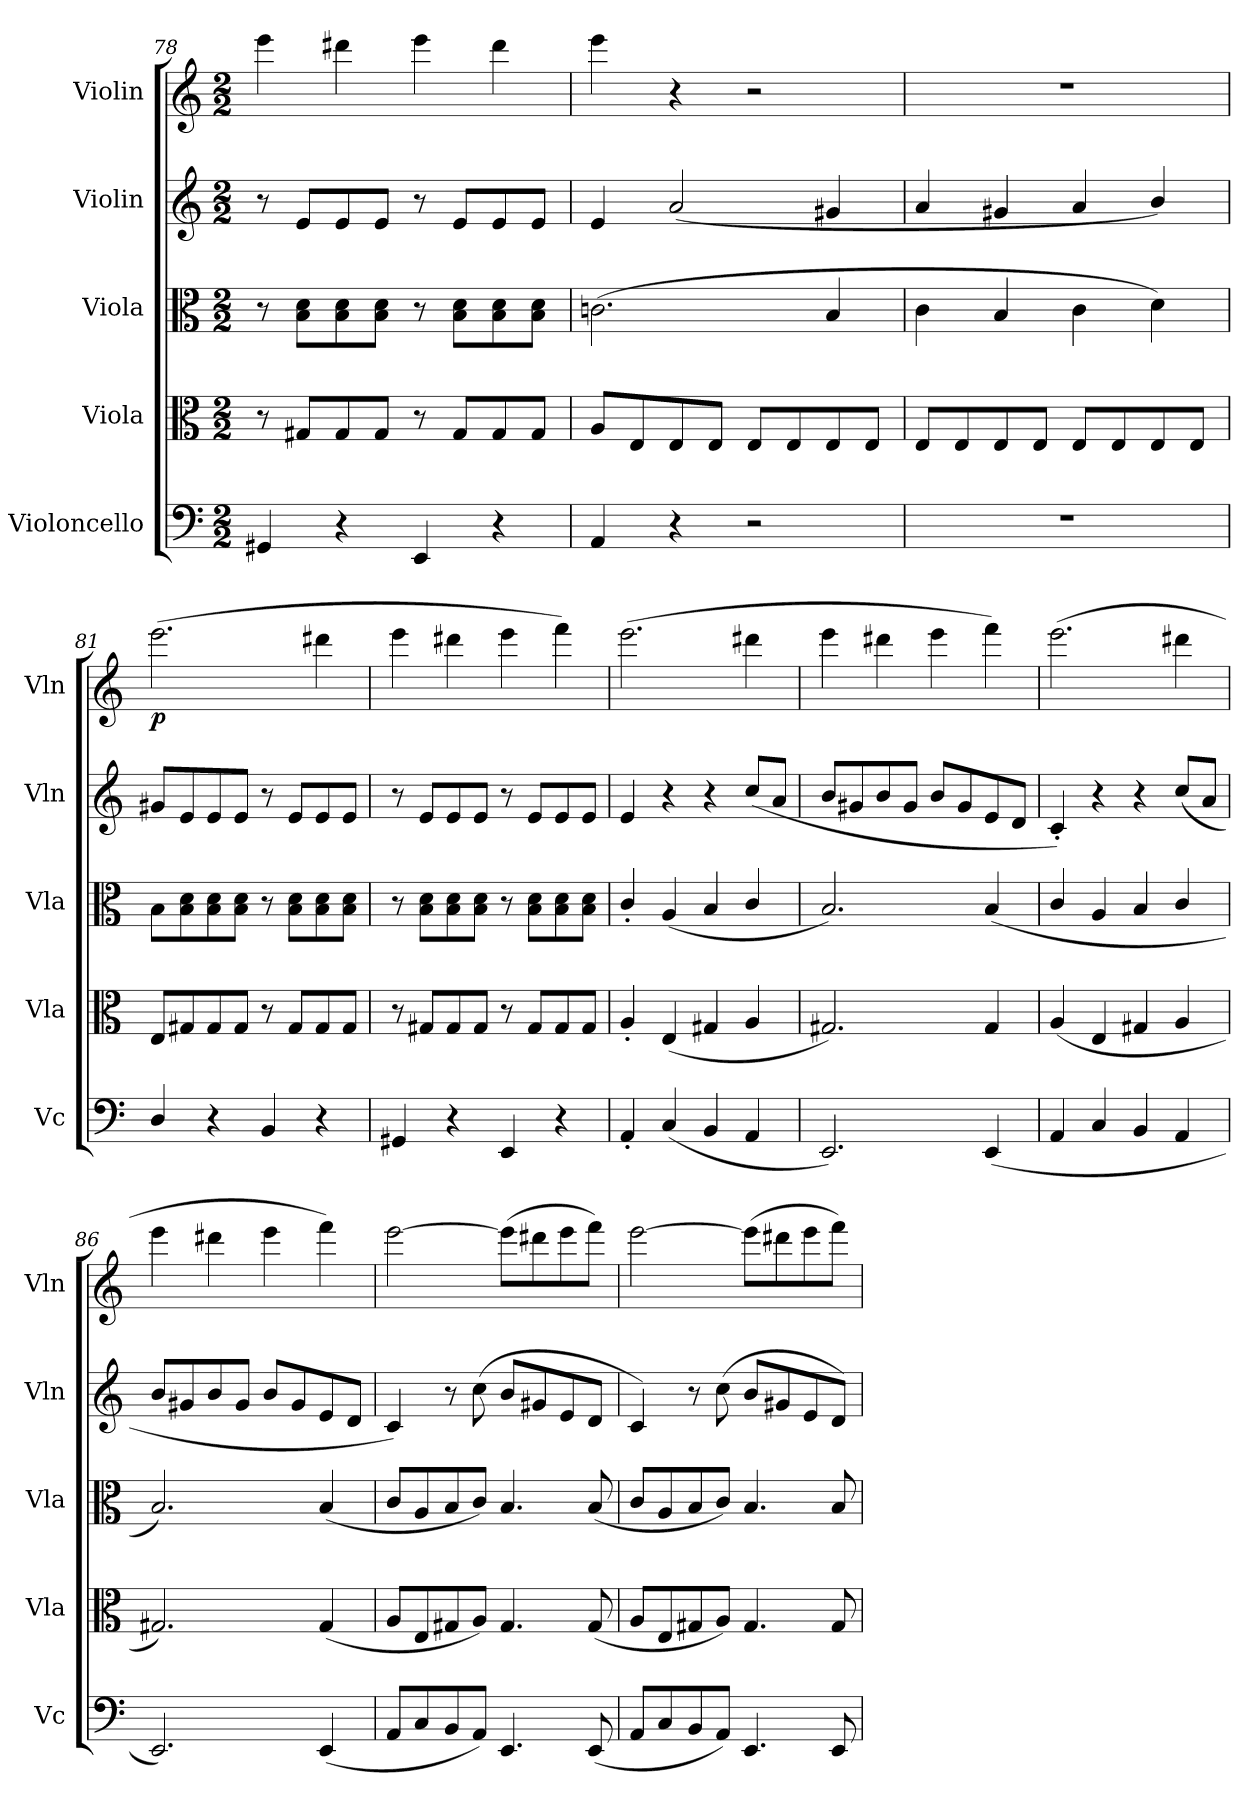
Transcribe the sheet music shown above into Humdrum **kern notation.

**kern	**kern	**kern	**kern	**kern	**dynam
*part5	*part4	*part3	*part2	*part1	*part1
*staff5	*staff4	*staff3	*staff2	*staff1	*staff1
*I"Violoncello	*I"Viola	*I"Viola	*I"Violin	*I"Violin	*
*I'Vc	*I'Vla	*I'Vla	*I'Vln	*I'Vln	*
*clefF4	*clefC3	*clefC3	*clefG2	*clefG2	*
*k[]	*k[]	*k[]	*k[]	*k[]	*
*M2/2	*M2/2	*M2/2	*M2/2	*M2/2	*
=78	=78	=78	=78	=78	=78
4GG#X/	8r	8r	8r	4eee\	.
.	8G#X/L	8B\ 8d\L	8e/L	.	.
4r	8G#/	8B\ 8d\	8e/	4ddd#X\	.
.	8G#/J	8B\ 8d\J	8e/J	.	.
4EE/	8r	8r	8r	4eee\	.
.	8G#/L	8B\ 8d\L	8e/L	.	.
4r	8G#/	8B\ 8d\	8e/	4ddd#\	.
.	8G#/J	8B\ 8d\J	8e/J	.	.
=79	=79	=79	=79	=79	=79
4AA/	8A/L	(2.cn\	4e/	4eee\	.
.	8E/	.	.	.	.
4r	8E/	.	(2a/	4r	.
.	8E/J	.	.	.	.
2r	8E/L	.	.	2r	.
.	8E/	.	.	.	.
.	8E/	4B/	4g#X/	.	.
.	8E/J	.	.	.	.
=80	=80	=80	=80	=80	=80
1r	8E/L	4c\	4a/	1r	.
.	8E/	.	.	.	.
.	8E/	4B/	4g#X/	.	.
.	8E/J	.	.	.	.
.	8E/L	4c\	4a/	.	.
.	8E/	.	.	.	.
.	8E/	4d\)	4b/)	.	.
.	8E/J	.	.	.	.
=81	=81	=81	=81	=81	=81
4D/	8E/L	8B\L	8g#X/L	(2.eee\	p
.	8G#X/	8B\ 8d\	8e/	.	.
4r	8G#/	8B\ 8d\	8e/	.	.
.	8G#/J	8B\ 8d\J	8e/J	.	.
4BB/	8r	8r	8r	.	.
.	8G#/L	8B\ 8d\L	8e/L	.	.
4r	8G#/	8B\ 8d\	8e/	4ddd#X\	.
.	8G#/J	8B\ 8d\J	8e/J	.	.
=82	=82	=82	=82	=82	=82
4GG#X/	8r	8r	8r	4eee\	.
.	8G#X/L	8B\ 8d\L	8e/L	.	.
4r	8G#/	8B\ 8d\	8e/	4ddd#X\	.
.	8G#/J	8B\ 8d\J	8e/J	.	.
4EE/	8r	8r	8r	4eee\	.
.	8G#/L	8B\ 8d\L	8e/L	.	.
4r	8G#/	8B\ 8d\	8e/	4fff\)	.
.	8G#/J	8B\ 8d\J	8e/J	.	.
=83	=83	=83	=83	=83	=83
4AA'/	4A'/	4c'/	4e/	(2.eee\	.
(4C/	(4E/	(4A/	4r	.	.
4BB/	4G#X/	4B/	4r	.	.
4AA/	4A/	4c/	(8cc/L	4ddd#X\	.
.	.	.	8a/J	.	.
=84	=84	=84	=84	=84	=84
2.EE/)	2.G#X/)	2.B/)	8b/L	4eee\	.
.	.	.	8g#X/	.	.
.	.	.	8b/	4ddd#X\	.
.	.	.	8g#/J	.	.
.	.	.	8b/L	4eee\	.
.	.	.	8g#/	.	.
(4EE/	4G#/	(4B/	8e/	4fff\)	.
.	.	.	8d/J	.	.
=85	=85	=85	=85	=85	=85
4AA/	(4A/	4c/	4c'/)	(2.eee\	.
4C/	4E/	4A/	4r	.	.
4BB/	4G#X/	4B/	4r	.	.
4AA/	4A/	4c/	(8cc/L	4ddd#X\	.
.	.	.	8a/J	.	.
=86	=86	=86	=86	=86	=86
2.EE/)	2.G#X/)	2.B/)	8b/L	4eee\	.
.	.	.	8g#X/	.	.
.	.	.	8b/	4ddd#X\	.
.	.	.	8g#/J	.	.
.	.	.	8b/L	4eee\	.
.	.	.	8g#/	.	.
(4EE/	(4G#/	(4B/	8e/	4fff\)	.
.	.	.	8d/J	.	.
=87	=87	=87	=87	=87	=87
8AA/L	8A/L	8c/L	4c/)	[2eee\	.
8C/	8E/	8A/	.	.	.
8BB/	8G#X/	8B/	8r	.	.
8AA/J)	8A/J)	8c/J)	(8cc\	.	.
4.EE/	4.G#/	4.B/	8b/L	(8eee\L]	.
.	.	.	8g#X/	8ddd#X\	.
.	.	.	8e/	8eee\	.
(8EE/	(8G#/	(8B/	8d/J	8fff\J)	.
=88	=88	=88	=88	=88	=88
8AA/L	8A/L	8c/L	4c/)	[2eee\	.
8C/	8E/	8A/	.	.	.
8BB/	8G#X/	8B/	8r	.	.
8AA/J)	8A/J)	8c/J)	(8cc\	.	.
4.EE/	4.G#/	4.B/	8b/L	(8eee\L]	.
.	.	.	8g#X/	8ddd#X\	.
.	.	.	8e/	8eee\	.
8EE/	8G#/	8B/	8d/J)	8fff\J)	.
=	=	=	=	=	=
*-	*-	*-	*-	*-	*-
